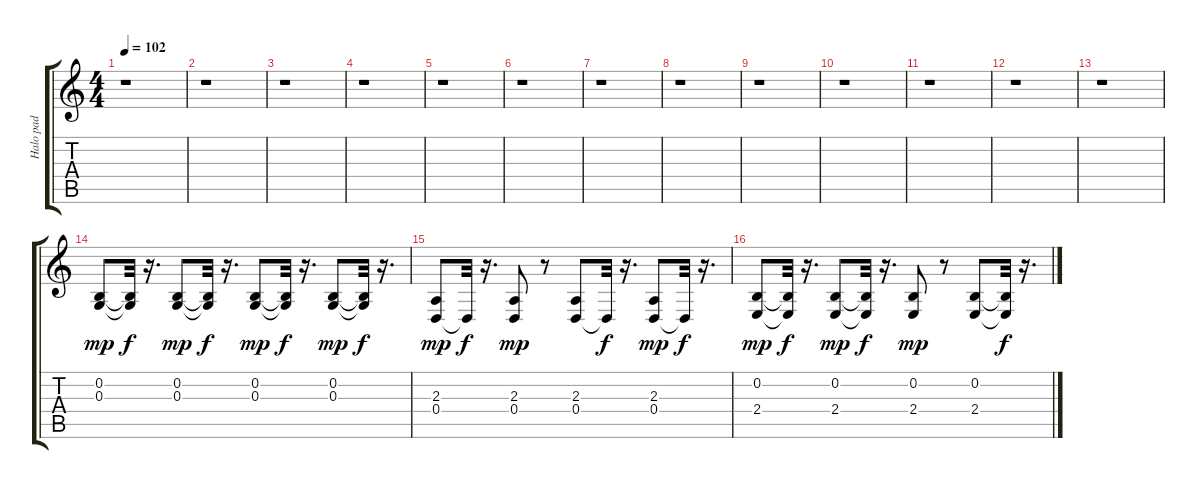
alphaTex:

\track ("Halo pad" "Halo pad") {instrument pad7halo}
\staff {score tabs}
\tuning (E4 B3 G3 D3 A2 E2) {hide}
\ts (4 4)
\tempo 102
\clef g2
\ks c
r.1{dy f} |
r.1 |
r.1 |
r.1 |
r.1 |
r.1 |
r.1 |
r.1 |
r.1 |
r.1 |
r.1 |
r.1 |
r.1 |
(0.2 0.3).8{dy mp} (0.2{t} 0.3{t}).32{dy f} r.16{d} (0.2 0.3).8{dy mp} (0.2{t} 0.3{t}).32{dy f} r.16{d} (0.2 0.3).8{dy mp} (0.2{t} 0.3{t}).32{dy f} r.16{d} (0.2 0.3).8{dy mp} (0.2{t} 0.3{t}).32{dy f} r.16{d} |
(2.3 0.4).8{dy mp} 0.4{t}.32{dy f} r.16{d} (2.3 0.4).8{dy mp} r.8 (2.3 0.4).8 0.4{t}.32{dy f} r.16{d} (2.3 0.4).8{dy mp} 0.4{t}.32{dy f} r.16{d} |
(0.2 2.4).8{dy mp} (0.2{t} 2.4{t}).32{dy f} r.16{d} (0.2 2.4).8{dy mp} (0.2{t} 2.4{t}).32{dy f} r.16{d} (0.2 2.4).8{dy mp} r.8 (0.2 2.4).8 (0.2{t} 2.4{t}).32{dy f} r.16{d}
